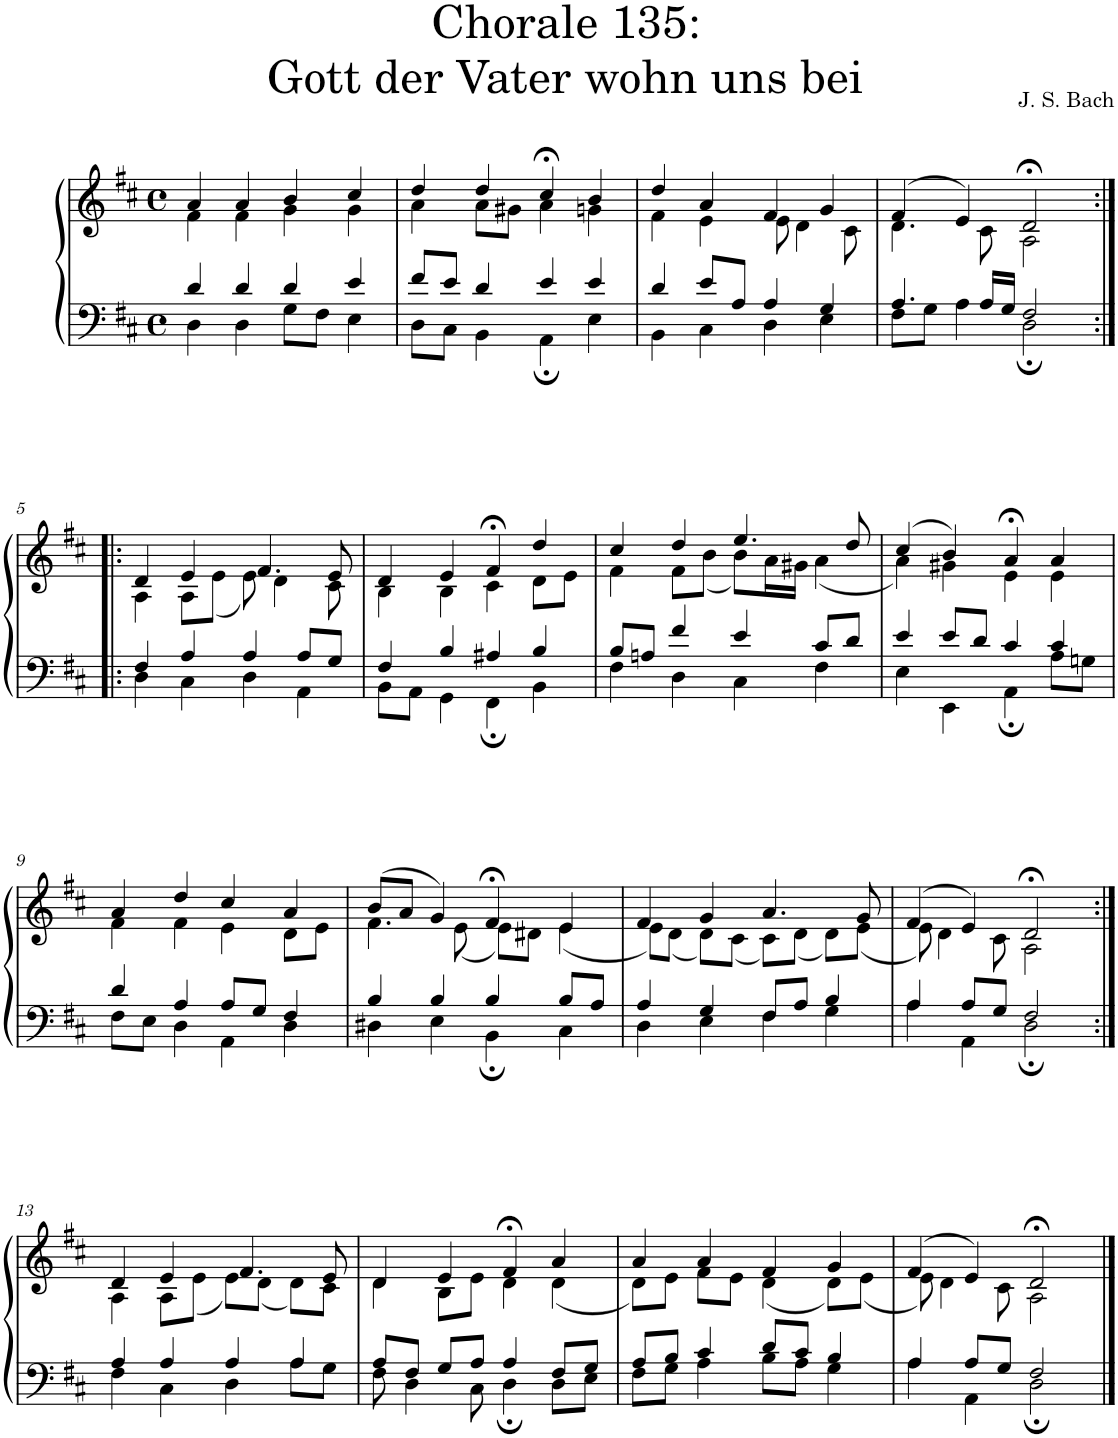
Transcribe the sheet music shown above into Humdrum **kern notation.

**kern	**kern
*part1	*part1
*staff2	*staff1
*I"S,A	*
*clefF4	*clefG2
*k[f#c#]	*k[f#c#]
*M4/4	*M4/4
*met(c)	*met(c)
=1	=1
*^	*^
4d/	4D\	4a/	4f#\
4d/	4D\	4a/	4f#\
4d/	8G\L	4b/	4g\
.	8F#\J	.	.
4e/	4E\	4cc#/	4g\
=2	=2	=2	=2
8f#/L	8D\L	4dd/	4a\
8e/J	8C#\J	.	.
4d/	4BB\	4dd/	8a\L
.	.	.	8g#X\J
4e/	4AA;\	4cc#;</	4a\
4e/	4E\	4b/	4gn\
=3	=3	=3	=3
4d/	4BB\	4dd/	4f#\
8e/L	4C#\	4a/	4e\
8A/J	.	.	.
4A/	4D\	4f#/	8e\
.	.	.	4d\
4G/	4E\	4g/	.
.	.	.	8c#\
=4	=4	=4	=4
4.A/	8F#\L	(>4f#/	4.d\
.	8G\J	.	.
.	4A\	4e/)	.
16A/LL	.	.	8c#\
16G/JJ	.	.	.
2F#/	2D;\	2d;</	2A\
!!LO:LB:g=z	!!
=5:|!|:	=5:|!|:	=5:|!|:	=5:|!|:
4F#/	4D\	4d/	4A\
4A/	4C#\	4e/	8A\L
.	.	.	(<8e\J
4A/	4D\	4.f#/	8e\)
.	.	.	4d\
8A/L	4AA\	.	.
8G/J	.	8e/	8c#\
=6	=6	=6	=6
4F#/	8BB\L	4d/	4B\
.	8AA\J	.	.
4B/	4GG\	4e/	4B\
4A#X/	4FF#;\	4f#;</	4c#\
4B/	4BB\	4dd/	8d\L
.	.	.	8e\J
=7	=7	=7	=7
8B/L	4F#\	4cc#/	4f#\
8An/J	.	.	.
4f#/	4D\	4dd/	8f#\L
.	.	.	(<8b\J
4e/	4C#\	4.ee/	8b\L)
.	.	.	16a\L
.	.	.	16g#X\JJ
8c#/L	4F#\	.	(<4a\
8d/J	.	8dd/	.
=8	=8	=8	=8
4e/	4E\	(>4cc#/	4a\)
8e/L	4EE\	4b/)	4g#X\
8d/J	.	.	.
4c#/	4AA;\	4a;</	4e\
4c#/	8A\L	4a/	4e\
.	8Gn\J	.	.
!!LO:LB:g=z	!!
=9	=9	=9	=9
4d/	8F#\L	4a/	4f#\
.	8E\J	.	.
4A/	4D\	4dd/	4f#\
8A/L	4AA\	4cc#/	4e\
8G/J	.	.	.
4F#/	4D\	4a/	8d\L
.	.	.	8e\J
=10	=10	=10	=10
4B/	4D#X\	(>8b/L	4.f#\
.	.	8a/J	.
4B/	4E\	4g/)	.
.	.	.	(<8e\
4B/	4BB;\	4f#;</	8e\L)
.	.	.	8d#X\J
8B/L	4C#\	4e/	(<4e\
8A/J	.	.	.
=11	=11	=11	=11
4A/	4D\	4f#/	8e\L)
.	.	.	(<8d\J
4G/	4E\	4g/	8d\L)
.	.	.	(<8c#\J
8F#/L	4F#\	4.a/	8c#\L)
8A/J	.	.	(<8d\J
4B/	4G\	.	8d\L)
.	.	8g/	(<8e\J
=12	=12	=12	=12
4A/	4A\	(>4f#/	8e\)
.	.	.	4d\
8A/L	4AA\	4e/)	.
8G/J	.	.	8c#\
2F#/	2D;\	2d;</	2A\
!!LO:LB:g=z	!!
=13:|!	=13:|!	=13:|!	=13:|!
4A/	4F#\	4d/	4A\
4A/	4C#\	4e/	8A\L
.	.	.	(<8e\J
4A/	4D\	4.f#/	8e\L)
.	.	.	(<8d\J
4A/	8A\L	.	8d\L)
.	8G\J	8e/	8c#\J
=14	=14	=14	=14
8A/L	8F#\	4d/	4d\
8F#/J	4D\	.	.
8G/L	.	4e/	8B\L
8A/J	8C#\	.	8e\J
4A/	4D;\	4f#;</	4d\
8F#/L	8D\L	4a/	(<4d\
8G/J	8E\J	.	.
=15	=15	=15	=15
8A/L	8F#\L	4a/	8d\L)
8B/J	8G\J	.	8e\J
4c#/	4A\	4a/	8f#\L
.	.	.	8e\J
8d/L	8B\L	4f#/	(<4d\
8c#/J	8A\J	.	.
4B/	4G\	4g/	8d\L)
.	.	.	(<8e\J
=16	=16	=16	=16
4A/	4A\	(>4f#/	8e\)
.	.	.	4d\
8A/L	4AA\	4e/)	.
8G/J	.	.	8c#\
2F#/	2D;\	2d;</	2A\
*v	*v	*	*
*	*v	*v
==	==
*-	*-
